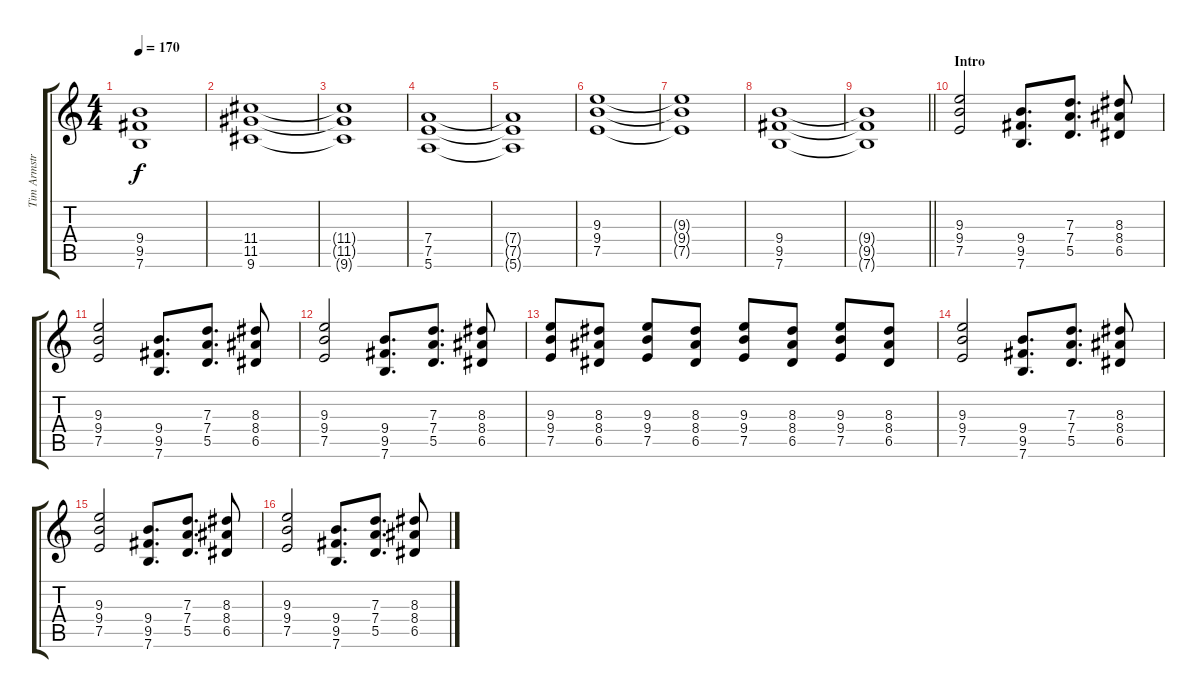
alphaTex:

\track ("Tim Armstrong" "Tim Armstr") {instrument distortionguitar}
\staff {score tabs}
\tuning (E4 B3 G3 D3 A2 E2) {hide}
\ts (4 4)
\tempo 170
\clef g2
\ks c
(9.4{t} 9.5{t} 7.6{t}).1{dy f} |
(11.4 11.5 9.6).1{volume 6} |
(11.4{t} 11.5{t} 9.6{t}).1 |
(7.4 7.5 5.6).1 |
(7.4{t} 7.5{t} 5.6{t}).1 |
(9.3 9.4 7.5).1 |
(9.3{t} 9.4{t} 7.5{t}).1 |
(9.4 9.5 7.6).1 |
\barLineRight lightlight
(9.4{t} 9.5{t} 7.6{t}).1 |
\section ("" "Intro")
(9.3 9.4 7.5).2{volume 11} (9.4 9.5 7.6).8{d} (7.3 7.4 5.5).8{d} (8.3 8.4 6.5).8 |
(9.3 9.4 7.5).2 (9.4 9.5 7.6).8{d} (7.3 7.4 5.5).8{d} (8.3 8.4 6.5).8 |
(9.3 9.4 7.5).2 (9.4 9.5 7.6).8{d} (7.3 7.4 5.5).8{d} (8.3 8.4 6.5).8 |
(9.3 9.4 7.5).8 (8.3 8.4 6.5).8 (9.3 9.4 7.5).8 (8.3 8.4 6.5).8 (9.3 9.4 7.5).8 (8.3 8.4 6.5).8 (9.3 9.4 7.5).8 (8.3 8.4 6.5).8 |
(9.3 9.4 7.5).2 (9.4 9.5 7.6).8{d} (7.3 7.4 5.5).8{d} (8.3 8.4 6.5).8 |
(9.3 9.4 7.5).2 (9.4 9.5 7.6).8{d} (7.3 7.4 5.5).8{d} (8.3 8.4 6.5).8 |
(9.3 9.4 7.5).2 (9.4 9.5 7.6).8{d} (7.3 7.4 5.5).8{d} (8.3 8.4 6.5).8
